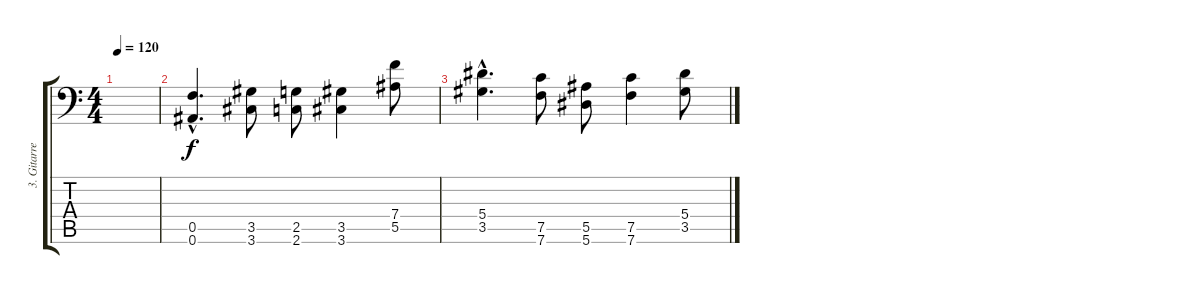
\track ("3. Gitarre" "3. Gitarre") {instrument distortionguitar}
\staff {score tabs}
\tuning (C4 G3 Eb3 Bb2 F2 Bb1) {hide}
\ts (4 4)
\tempo 120
\clef f4
\ks c
|
(0.5{hac} 0.6{hac}).4{d instrument distortionguitar} (3.5 3.6).8 (2.5 2.6).8 (3.5 3.6).4 (7.4 5.5).8 |
(5.4{hac} 3.5{hac}).4{d} (7.5 7.6).8 (5.5 5.6).8 (7.5 7.6).4 (5.4 3.5).8
